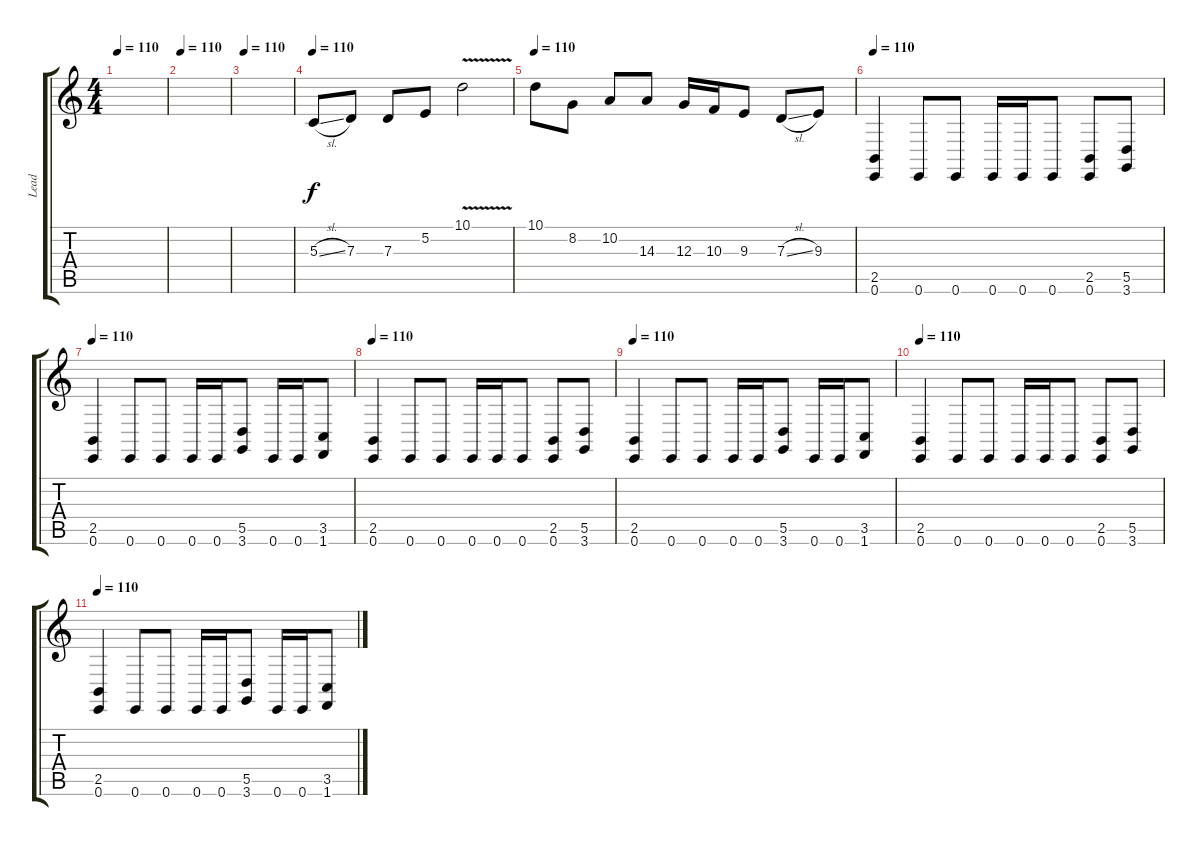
\track ("Lead" "Lead") {instrument lead2sawtooth}
\staff {score tabs}
\tuning (E4 B3 G3 D3 A2 E2) {hide}
\ts (4 4)
\tempo 110
\clef g2
\ks c
|
\tempo 110
|
\tempo 110
|
\tempo 110
5.3{sl}.8 7.3.8 7.3.8 5.2.8 10.1{v}.2 |
\tempo 110
10.1.8 8.2.8 10.2.8 14.3.8 12.3.16 10.3.16 9.3.8 7.3{sl}.8 9.3.8 |
\tempo 110
(2.5 0.6).4 0.6.8 0.6.8 0.6.16 0.6.16 0.6.8 (2.5 0.6).8 (5.5 3.6).8 |
\tempo 110
(2.5 0.6).4 0.6.8 0.6.8 0.6.16 0.6.16 (5.5 3.6).8 0.6.16 0.6.16 (3.5 1.6).8 |
\tempo 110
(2.5 0.6).4 0.6.8 0.6.8 0.6.16 0.6.16 0.6.8 (2.5 0.6).8 (5.5 3.6).8 |
\tempo 110
(2.5 0.6).4 0.6.8 0.6.8 0.6.16 0.6.16 (5.5 3.6).8 0.6.16 0.6.16 (3.5 1.6).8 |
\tempo 110
(2.5 0.6).4 0.6.8 0.6.8 0.6.16 0.6.16 0.6.8 (2.5 0.6).8 (5.5 3.6).8 |
\tempo 110
(2.5 0.6).4 0.6.8 0.6.8 0.6.16 0.6.16 (5.5 3.6).8 0.6.16 0.6.16 (3.5 1.6).8
